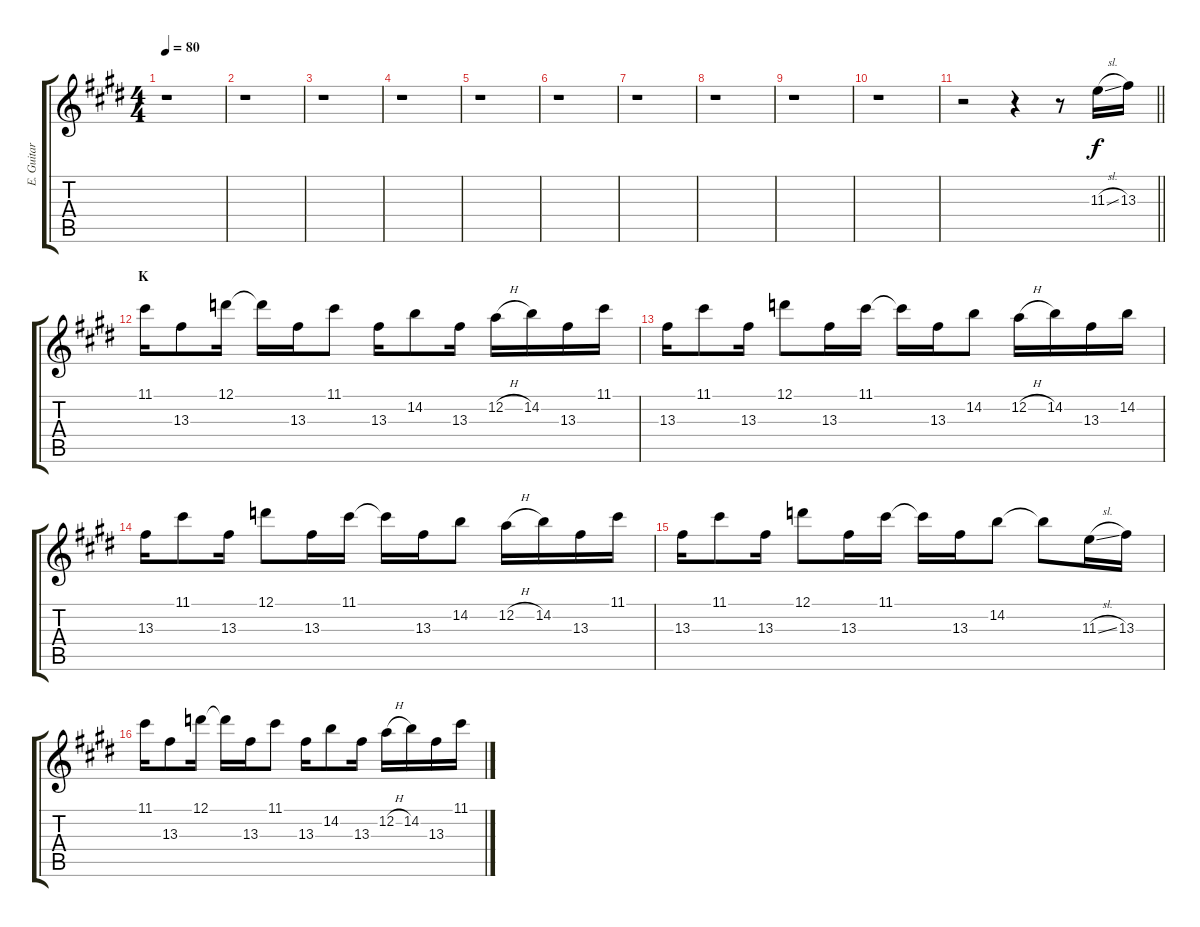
\track ("E. Guitar V" "E. Guitar ") {instrument electricguitarclean}
\staff {score tabs}
\tuning (D4 A3 F3 C3 G2 D2) {hide}
\ts (4 4)
\tempo 80
\clef g2
\ks e
r.1{dy f} |
r.1 |
r.1 |
r.1 |
r.1 |
r.1 |
r.1 |
r.1 |
r.1 |
r.1 |
\barLineRight lightlight
r.2 r.4 r.8 11.3{sl}.16 13.3.16 |
\section ("" "K")
11.1.16 13.3.8 12.1.16 12.1{t}.16 13.3.16 11.1.8 13.3.16 14.2.8 13.3.16 12.2{h}.16 14.2.16 13.3.16 11.1.16 |
13.3.16 11.1.8 13.3.16 12.1.8 13.3.16 11.1.16 11.1{t}.16 13.3.16 14.2.8 12.2{h}.16 14.2.16 13.3.16 14.2.16 |
13.3.16 11.1.8 13.3.16 12.1.8 13.3.16 11.1.16 11.1{t}.16 13.3.16 14.2.8 12.2{h}.16 14.2.16 13.3.16 11.1.16 |
13.3.16 11.1.8 13.3.16 12.1.8 13.3.16 11.1.16 11.1{t}.16 13.3.16 14.2.8 14.2{t}.8 11.3{sl}.16 13.3.16 |
11.1.16 13.3.8 12.1.16 12.1{t}.16 13.3.16 11.1.8 13.3.16 14.2.8 13.3.16 12.2{h}.16 14.2.16 13.3.16 11.1.16
